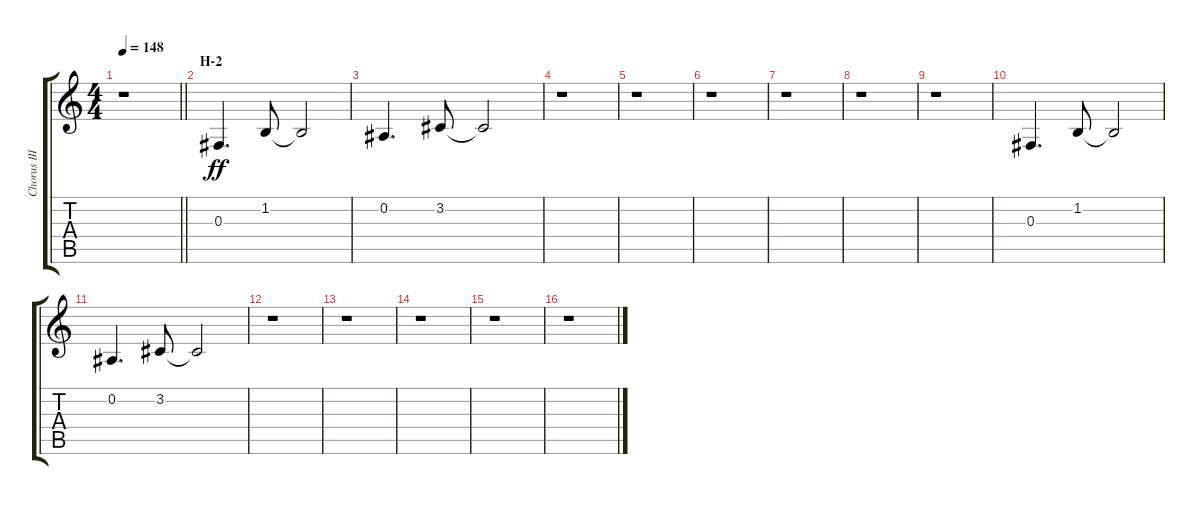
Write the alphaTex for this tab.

\track ("Chorus III" "Chorus III") {instrument voiceoohs}
\staff {score tabs}
\tuning (Eb4 Bb3 Gb3 Db3 Ab2 Eb2) {hide}
\ts (4 4)
\tempo 148
\clef g2
\barLineRight lightlight
\ks c
r.1{dy ff} |
\section ("" "H-2")
0.3.4{d} 1.2.8 1.2{t}.2 |
0.2.4{d} 3.2.8 3.2{t}.2 |
r.1 |
r.1 |
r.1 |
r.1 |
r.1 |
r.1 |
0.3.4{d} 1.2.8 1.2{t}.2 |
0.2.4{d} 3.2.8 3.2{t}.2 |
r.1 |
r.1 |
r.1 |
r.1 |
r.1
